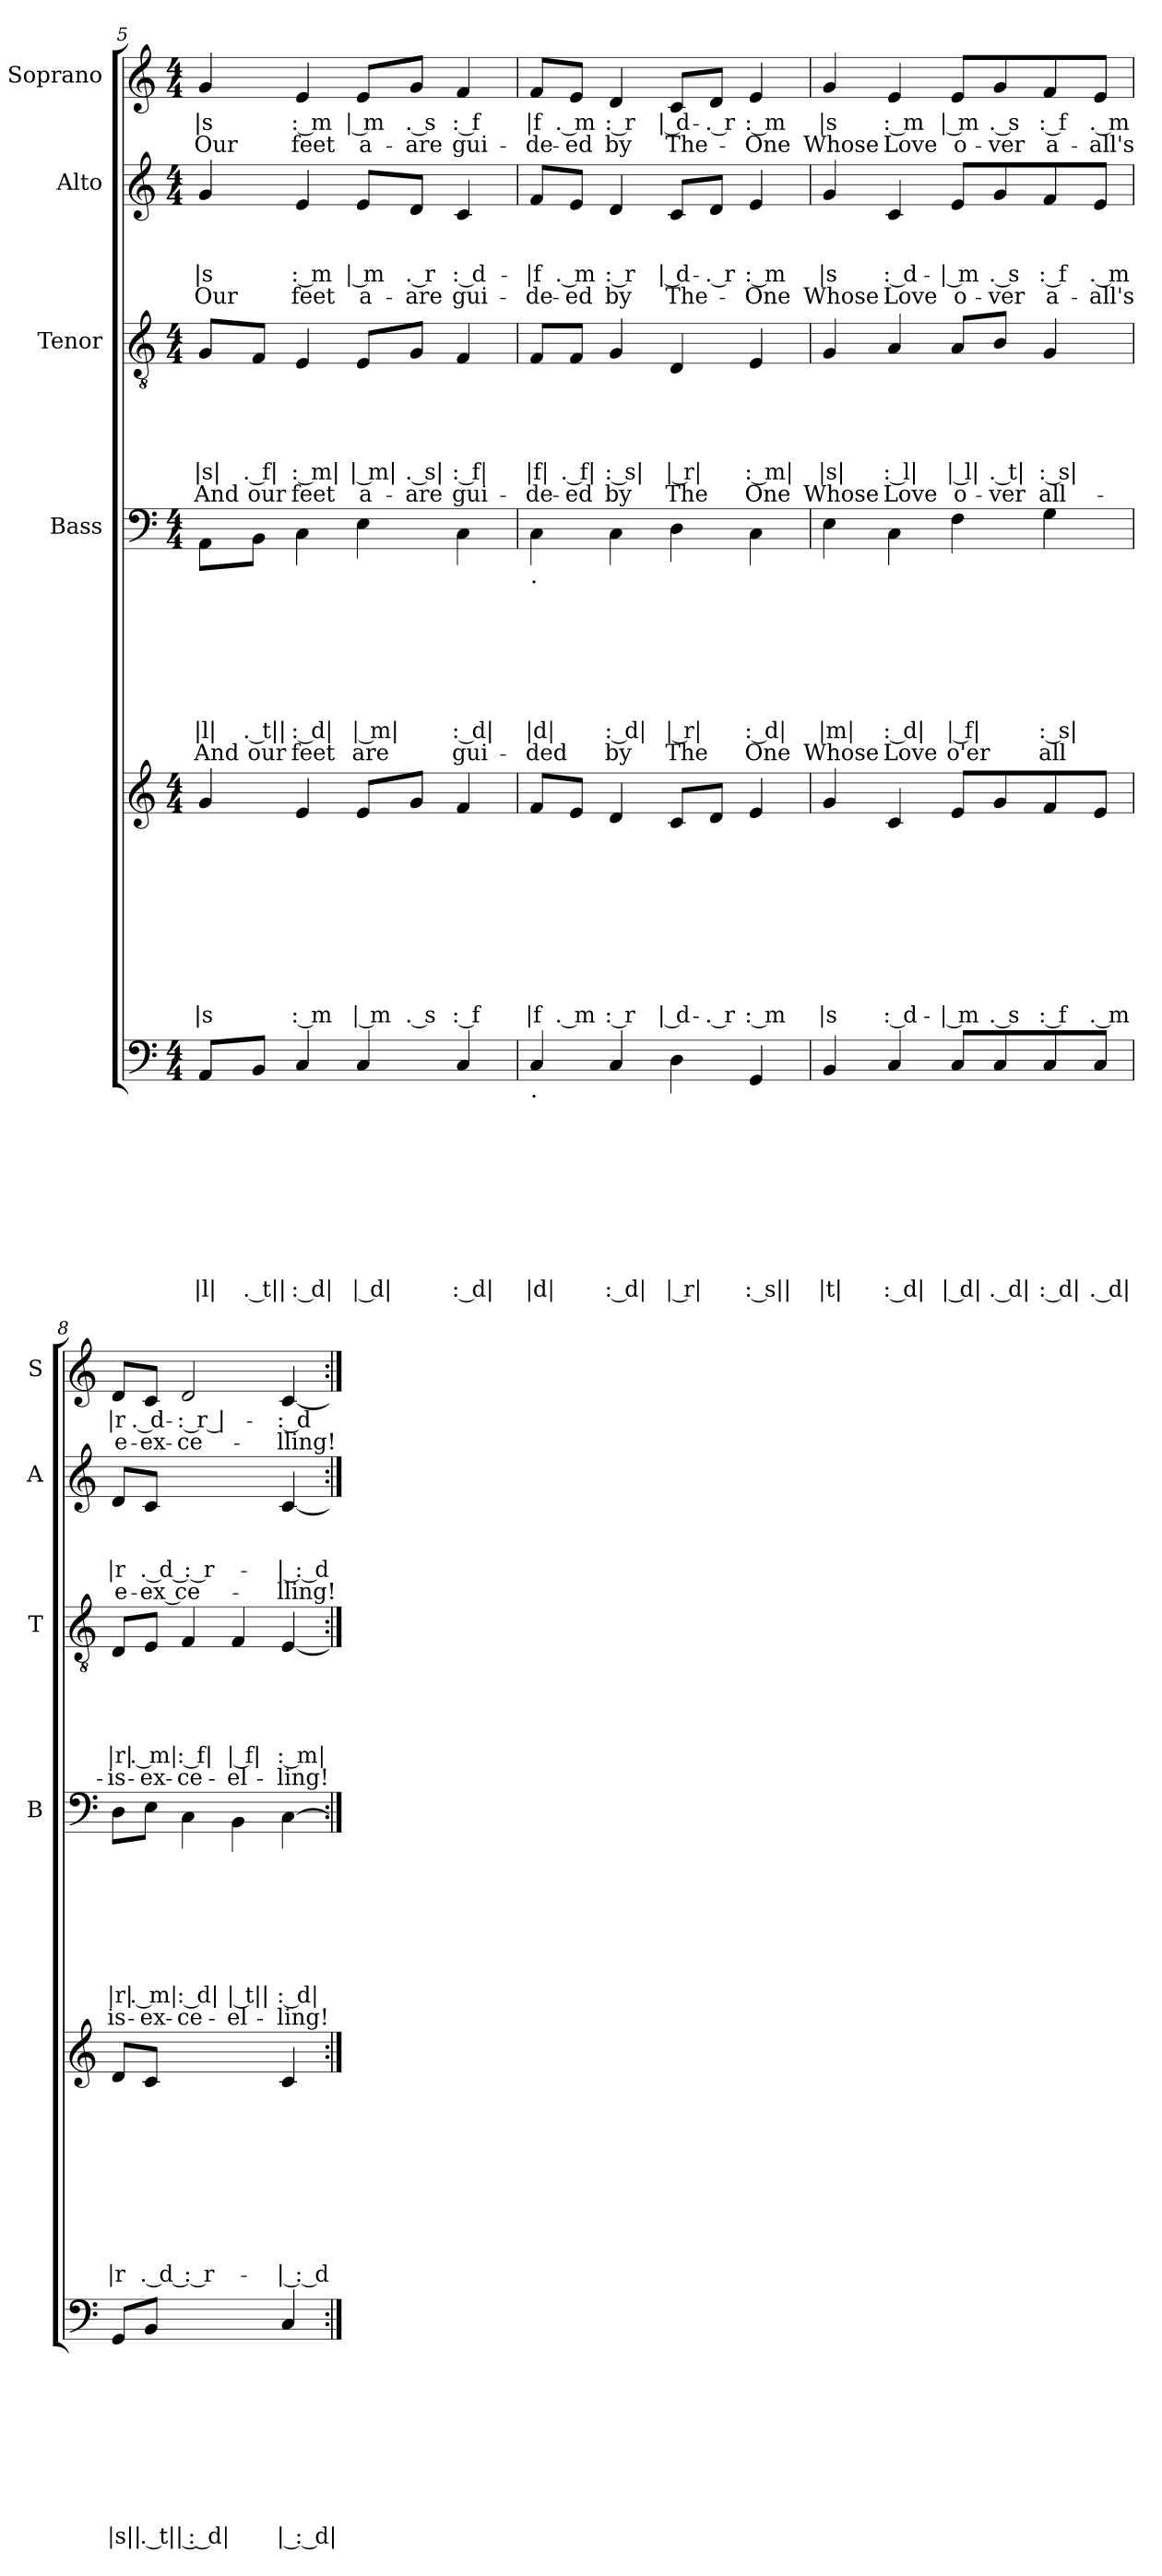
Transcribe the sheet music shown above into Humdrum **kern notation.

**kern	**text	**text	**text	**text	**text	**text	**text	**text	**text	**kern	**text	**text	**text	**text	**text	**text	**text	**text	**text	**kern	**text	**text	**text	**text	**text	**text	**text	**text	**kern	**text	**text	**text	**text	**text	**text	**kern	**text	**text	**text	**text	**kern	**text	**text
*part5	*part5	*part5	*part5	*part5	*part5	*part5	*part5	*part5	*part5	*part5	*part5	*part5	*part5	*part5	*part5	*part5	*part5	*part5	*part5	*part4	*part4	*part4	*part4	*part4	*part4	*part4	*part4	*part4	*part3	*part3	*part3	*part3	*part3	*part3	*part3	*part2	*part2	*part2	*part2	*part2	*part1	*part1	*part1
*staff6	*staff6	*staff6	*staff6	*staff6	*staff6	*staff6	*staff6	*staff6	*staff6	*staff5	*staff5	*staff5	*staff5	*staff5	*staff5	*staff5	*staff5	*staff5	*staff5	*staff4	*staff4	*staff4	*staff4	*staff4	*staff4	*staff4	*staff4	*staff4	*staff3	*staff3	*staff3	*staff3	*staff3	*staff3	*staff3	*staff2	*staff2	*staff2	*staff2	*staff2	*staff1	*staff1	*staff1
*	*	*	*	*	*	*	*	*	*	*	*	*	*	*	*	*	*	*	*	*I"Bass	*	*	*	*	*	*	*	*	*I"Tenor	*	*	*	*	*	*	*I"Alto	*	*	*	*	*I"Soprano	*	*
*	*	*	*	*	*	*	*	*	*	*	*	*	*	*	*	*	*	*	*	*I'B	*	*	*	*	*	*	*	*	*I'T	*	*	*	*	*	*	*I'A	*	*	*	*	*I'S	*	*
*clefF4	*	*	*	*	*	*	*	*	*	*clefG2	*	*	*	*	*	*	*	*	*	*clefF4	*	*	*	*	*	*	*	*	*clefGv2	*	*	*	*	*	*	*clefG2	*	*	*	*	*clefG2	*	*
*k[]	*	*	*	*	*	*	*	*	*	*k[]	*	*	*	*	*	*	*	*	*	*k[]	*	*	*	*	*	*	*	*	*k[]	*	*	*	*	*	*	*k[]	*	*	*	*	*k[]	*	*
*C:	*	*	*	*	*	*	*	*	*	*C:	*	*	*	*	*	*	*	*	*	*C:	*	*	*	*	*	*	*	*	*C:	*	*	*	*	*	*	*C:	*	*	*	*	*C:	*	*
*M4/4	*	*	*	*	*	*	*	*	*	*M4/4	*	*	*	*	*	*	*	*	*	*M4/4	*	*	*	*	*	*	*	*	*M4/4	*	*	*	*	*	*	*M4/4	*	*	*	*	*M4/4	*	*
=5	=5	=5	=5	=5	=5	=5	=5	=5	=5	=5	=5	=5	=5	=5	=5	=5	=5	=5	=5	=5	=5	=5	=5	=5	=5	=5	=5	=5	=5	=5	=5	=5	=5	=5	=5	=5	=5	=5	=5	=5	=5	=5	=5
!	!	!	!	!	!	!	!	!	!LO:LY:b:rj	!	!	!	!	!	!	!	!	!	!LO:LY:b:rj	!	!	!	!	!	!	!	!LO:LY:b:rj	!LO:LY:b:rj	!	!	!	!	!	!LO:LY:b:rj	!LO:LY:b:rj	!	!	!	!LO:LY:b:rj	!LO:LY:b:rj	!	!LO:LY:b:rj	!LO:LY:b:rj
8AA/L	.	.	.	.	.	.	.	.	|l|	4g/	.	.	.	.	.	.	.	.	|s	8AA\L	.	.	.	.	.	.	-|l|	And	8G/L	.	.	.	.	-|s|	And	4g/	.	.	-|s	Our	4g/	-|s	Our
!	!	!	!	!	!	!	!	!	!LO:LY:b:rj	!	!	!	!	!	!	!	!	!	!	!	!	!	!	!	!	!	!LO:LY:b:rj	!LO:LY:b:rj	!	!	!	!	!	!LO:LY:b:rj	!LO:LY:b:rj	!	!	!	!	!	!	!	!
8BB/J	.	.	.	.	.	.	.	.	. t||	.	.	.	.	.	.	.	.	.	.	8BB\J	.	.	.	.	.	.	. t||	our	8F/J	.	.	.	.	. f|	our	.	.	.	.	.	.	.	.
!	!	!	!	!	!	!	!	!	!LO:LY:b:rj	!	!	!	!	!	!	!	!	!	!LO:LY:b:rj	!	!	!	!	!	!	!	!LO:LY:b:rj	!LO:LY:b:rj	!	!	!	!	!	!LO:LY:b:rj	!LO:LY:b:rj	!	!	!	!LO:LY:b:rj	!LO:LY:b:rj	!	!LO:LY:b:rj	!LO:LY:b:rj
4C/	.	.	.	.	.	.	.	.	: d|	4e/	.	.	.	.	.	.	.	.	: m	4C\	.	.	.	.	.	.	: d|	feet	4E/	.	.	.	.	: m|	feet	4e/	.	.	: m	feet	4e/	: m	feet
!	!	!	!	!	!	!	!	!	!LO:LY:b:rj	!	!	!	!	!	!	!	!	!	!LO:LY:b:rj	!	!	!	!	!	!	!	!LO:LY:b:rj	!LO:LY:b:rj	!	!	!	!	!	!LO:LY:b:rj	!LO:LY:b:rj	!	!	!	!LO:LY:b:rj	!LO:LY:b:rj	!	!LO:LY:b:rj	!LO:LY:b:rj
4C/	.	.	.	.	.	.	.	.	| d|	8e/L	.	.	.	.	.	.	.	.	| m	4E\	.	.	.	.	.	.	| m|	are	8E/L	.	.	.	.	| m|	a-	8e/L	.	.	| m	a-	8e/L	| m	a-
!	!	!	!	!	!	!	!	!	!	!	!	!	!	!	!	!	!	!	!LO:LY:b:rj	!	!	!	!	!	!	!	!	!	!	!	!	!	!	!LO:LY:b:rj	!LO:LY:b:rj	!	!	!	!LO:LY:b:rj	!LO:LY:b:rj	!	!LO:LY:b:rj	!LO:LY:b:rj
.	.	.	.	.	.	.	.	.	.	8g/J	.	.	.	.	.	.	.	.	. s	.	.	.	.	.	.	.	.	.	8G/J	.	.	.	.	. s|	-are	8d/J	.	.	. r	-are	8g/J	. s	-are
!	!	!	!	!	!	!	!	!	!LO:LY:b:rj	!	!	!	!	!	!	!	!	!	!LO:LY:b:rj	!	!	!	!	!	!	!	!LO:LY:b:rj	!LO:LY:b:rj	!	!	!	!	!	!LO:LY:b:rj	!LO:LY:b:rj	!	!	!	!LO:LY:b:rj	!LO:LY:b:rj	!	!LO:LY:b:rj	!LO:LY:b:rj
4C/	.	.	.	.	.	.	.	.	: d|	4f/	.	.	.	.	.	.	.	.	: f	4C\	.	.	.	.	.	.	: d|	gui-	4F/	.	.	.	.	: f|	gui-	4c/	.	.	: d-	gui-	4f/	: f	gui-
!!LO:LB:g=z
=6	=6	=6	=6	=6	=6	=6	=6	=6	=6	=6	=6	=6	=6	=6	=6	=6	=6	=6	=6	=6	=6	=6	=6	=6	=6	=6	=6	=6	=6	=6	=6	=6	=6	=6	=6	=6	=6	=6	=6	=6	=6	=6	=6
!	!	!	!	!	!	!	!	!	!	!	!	!	!	!	!	!	!	!	!	!LO:TX:b:t=.	!	!	!	!	!	!	!	!	!	!	!	!	!	!	!	!	!	!	!	!	!	!	!
!LO:TX:b:t=.	!	!	!	!	!	!	!	!	!	!	!	!	!	!	!	!	!	!	!	!	!	!	!	!	!	!	!	!	!	!	!	!	!	!	!	!	!	!	!	!	!	!	!
!	!	!	!	!	!	!	!	!	!LO:LY:b:rj	!	!	!	!	!	!	!	!	!	!LO:LY:b:rj	!	!	!	!	!	!	!	!LO:LY:b:rj	!LO:LY:b:rj	!	!	!	!	!	!LO:LY:b:rj	!LO:LY:b:rj	!	!	!	!LO:LY:b:rj	!LO:LY:b:rj	!	!LO:LY:b:rj	!LO:LY:b:rj
4C/	.	.	.	.	.	.	.	.	|d|	8f/L	.	.	.	.	.	.	.	.	|f	4C\	.	.	.	.	.	.	|d|	-ded	8F/L	.	.	.	.	|f|	-de-	8f/L	.	.	-|f	-de-	8f/L	|f	-de-
!	!	!	!	!	!	!	!	!	!	!	!	!	!	!	!	!	!	!	!LO:LY:b:rj	!	!	!	!	!	!	!	!	!	!	!	!	!	!	!LO:LY:b:rj	!LO:LY:b:rj	!	!	!	!LO:LY:b:rj	!LO:LY:b:rj	!	!LO:LY:b:rj	!LO:LY:b:rj
.	.	.	.	.	.	.	.	.	.	8e/J	.	.	.	.	.	.	.	.	. m	.	.	.	.	.	.	.	.	.	8F/J	.	.	.	.	. f|	-ed	8e/J	.	.	. m	-ed	8e/J	. m	-ed
!	!	!	!	!	!	!	!	!	!LO:LY:b:rj	!	!	!	!	!	!	!	!	!	!LO:LY:b:rj	!	!	!	!	!	!	!	!LO:LY:b:rj	!LO:LY:b:rj	!	!	!	!	!	!LO:LY:b:rj	!LO:LY:b:rj	!	!	!	!LO:LY:b:rj	!LO:LY:b:rj	!	!LO:LY:b:rj	!LO:LY:b:rj
4C/	.	.	.	.	.	.	.	.	: d|	4d/	.	.	.	.	.	.	.	.	: r	4C\	.	.	.	.	.	.	: d|	by	4G/	.	.	.	.	: s|	by	4d/	.	.	: r	by	4d/	: r	by
!	!	!	!	!	!	!	!	!	!LO:LY:b:rj	!	!	!	!	!	!	!	!	!	!LO:LY:b:rj	!	!	!	!	!	!	!	!LO:LY:b:rj	!LO:LY:b:rj	!	!	!	!	!	!LO:LY:b:rj	!LO:LY:b:rj	!	!	!	!LO:LY:b:rj	!LO:LY:b:rj	!	!LO:LY:b:rj	!LO:LY:b:rj
4D\	.	.	.	.	.	.	.	.	| r|	8c/L	.	.	.	.	.	.	.	.	| d-	4D\	.	.	.	.	.	.	| r|	The	4D/	.	.	.	.	| r|	The	8c/L	.	.	| d-	The-	8c/L	| d-	The-
!	!	!	!	!	!	!	!	!	!	!	!	!	!	!	!	!	!	!	!LO:LY:b:rj	!	!	!	!	!	!	!	!	!	!	!	!	!	!	!	!	!	!	!	!LO:LY:b:rj	!	!	!LO:LY:b:rj	!
.	.	.	.	.	.	.	.	.	.	8d/J	.	.	.	.	.	.	.	.	-. r	.	.	.	.	.	.	.	.	.	.	.	.	.	.	.	.	8d/J	.	.	-. r	.	8d/J	-. r	.
!	!	!	!	!	!	!	!	!	!LO:LY:b:rj	!	!	!	!	!	!	!	!	!	!LO:LY:b:rj	!	!	!	!	!	!	!	!LO:LY:b:rj	!LO:LY:b:rj	!	!	!	!	!	!LO:LY:b:rj	!LO:LY:b:rj	!	!	!	!LO:LY:b:rj	!LO:LY:b:rj	!	!LO:LY:b:rj	!LO:LY:b:rj
4GG/	.	.	.	.	.	.	.	.	: s||	4e/	.	.	.	.	.	.	.	.	: m	4C\	.	.	.	.	.	.	: d|	One	4E/	.	.	.	.	: m|	One	4e/	.	.	: m	-One	4e/	: m	-One
=7	=7	=7	=7	=7	=7	=7	=7	=7	=7	=7	=7	=7	=7	=7	=7	=7	=7	=7	=7	=7	=7	=7	=7	=7	=7	=7	=7	=7	=7	=7	=7	=7	=7	=7	=7	=7	=7	=7	=7	=7	=7	=7	=7
!	!	!	!	!	!	!	!	!	!LO:LY:b:rj	!	!	!	!	!	!	!	!	!	!LO:LY:b:rj	!	!	!	!	!	!	!	!LO:LY:b:rj	!LO:LY:b:rj	!	!	!	!	!	!LO:LY:b:rj	!LO:LY:b:rj	!	!	!	!LO:LY:b:rj	!LO:LY:b:rj	!	!LO:LY:b:rj	!LO:LY:b:rj
4BB/	.	.	.	.	.	.	.	.	|t|	4g/	.	.	.	.	.	.	.	.	|s	4E\	.	.	.	.	.	.	|m|	Whose	4G/	.	.	.	.	|s|	Whose	4g/	.	.	|s	Whose	4g/	|s	Whose
!	!	!	!	!	!	!	!	!	!LO:LY:b:rj	!	!	!	!	!	!	!	!	!	!LO:LY:b:rj	!	!	!	!	!	!	!	!LO:LY:b:rj	!LO:LY:b:rj	!	!	!	!	!	!LO:LY:b:rj	!LO:LY:b:rj	!	!	!	!LO:LY:b:rj	!LO:LY:b:rj	!	!LO:LY:b:rj	!LO:LY:b:rj
4C/	.	.	.	.	.	.	.	.	: d|	4c/	.	.	.	.	.	.	.	.	: d-	4C\	.	.	.	.	.	.	: d|	Love	4A/	.	.	.	.	: l|	Love	4c/	.	.	: d-	Love	4e/	: m	Love
!	!	!	!	!	!	!	!	!	!LO:LY:b:rj	!	!	!	!	!	!	!	!	!	!LO:LY:b:rj	!	!	!	!	!	!	!	!LO:LY:b:rj	!LO:LY:b:rj	!	!	!	!	!	!LO:LY:b:rj	!LO:LY:b:rj	!	!	!	!LO:LY:b:rj	!LO:LY:b:rj	!	!LO:LY:b:rj	!LO:LY:b:rj
8C/L	.	.	.	.	.	.	.	.	| d|	8e/L	.	.	.	.	.	.	.	.	-| m	4F\	.	.	.	.	.	.	| f|	o'er	8A/L	.	.	.	.	| l|	o-	8e/L	.	.	-| m	o-	8e/L	| m	o-
!	!	!	!	!	!	!	!	!	!LO:LY:b:rj	!	!	!	!	!	!	!	!	!	!LO:LY:b:rj	!	!	!	!	!	!	!	!	!	!	!	!	!	!	!LO:LY:b:rj	!LO:LY:b:rj	!	!	!	!LO:LY:b:rj	!LO:LY:b:rj	!	!LO:LY:b:rj	!LO:LY:b:rj
8C/	.	.	.	.	.	.	.	.	. d|	8g/	.	.	.	.	.	.	.	.	. s	.	.	.	.	.	.	.	.	.	8B/J	.	.	.	.	. t|	-ver	8g/	.	.	. s	-ver	8g/	. s	-ver
!	!	!	!	!	!	!	!	!	!LO:LY:b:rj	!	!	!	!	!	!	!	!	!	!LO:LY:b:rj	!	!	!	!	!	!	!	!LO:LY:b:rj	!LO:LY:b:rj	!	!	!	!	!	!LO:LY:b:rj	!LO:LY:b:rj	!	!	!	!LO:LY:b:rj	!LO:LY:b:rj	!	!LO:LY:b:rj	!LO:LY:b:rj
8C/	.	.	.	.	.	.	.	.	: d|	8f/	.	.	.	.	.	.	.	.	: f	4G\	.	.	.	.	.	.	: s|	all	4G/	.	.	.	.	: s|	all-	8f/	.	.	: f	a-	8f/	: f	a-
!	!	!	!	!	!	!	!	!	!LO:LY:b:rj	!	!	!	!	!	!	!	!	!	!LO:LY:b:rj	!	!	!	!	!	!	!	!	!	!	!	!	!	!	!	!	!	!	!	!LO:LY:b:rj	!LO:LY:b:rj	!	!LO:LY:b:rj	!LO:LY:b:rj
8C/J	.	.	.	.	.	.	.	.	. d|	8e/J	.	.	.	.	.	.	.	.	. m	.	.	.	.	.	.	.	.	.	.	.	.	.	.	.	.	8e/J	.	.	. m	-all's	8e/J	. m	-all's
=8	=8	=8	=8	=8	=8	=8	=8	=8	=8	=8	=8	=8	=8	=8	=8	=8	=8	=8	=8	=8	=8	=8	=8	=8	=8	=8	=8	=8	=8	=8	=8	=8	=8	=8	=8	=8	=8	=8	=8	=8	=8	=8	=8
!	!	!	!	!	!	!	!	!	!LO:LY:b:rj	!	!	!	!	!	!	!	!	!	!LO:LY:b:rj	!	!	!	!	!	!	!	!LO:LY:b:rj	!LO:LY:b:rj	!	!	!	!	!	!LO:LY:b:rj	!LO:LY:b:rj	!	!	!	!LO:LY:b:rj	!LO:LY:b:rj	!	!LO:LY:b:rj	!LO:LY:b:rj
8GG/L	.	.	.	.	.	.	.	.	-|s||	8d/L	.	.	.	.	.	.	.	.	|r	8D\L	.	.	.	.	.	.	|r|	is-	8D/L	.	.	.	.	|r|	-is-	8d/L	.	.	|r	e-	8d/L	|r	e-
!	!	!	!	!	!	!	!	!	!LO:LY:b:rj	!	!	!	!	!	!	!	!	!	!LO:LY:b:rj	!	!	!	!	!	!	!	!LO:LY:b:rj	!LO:LY:b:rj	!	!	!	!	!	!LO:LY:b:rj	!LO:LY:b:rj	!	!	!	!LO:LY:b:rj	!LO:LY:b:rj	!	!LO:LY:b:rj	!LO:LY:b:rj
8BB/J	.	.	.	.	.	.	.	.	. t|| : d|	8c/J	.	.	.	.	.	.	.	.	. d : r-	8E\J	.	.	.	.	.	.	. m|	-ex-	8E/J	.	.	.	.	. m|	-ex-	8c/J	.	.	. d : r-	-ex ce-	8c/J	. d-	-ex-
!	!	!	!	!	!	!	!	!	!	!	!	!	!	!	!	!	!	!	!	!	!	!	!	!	!	!	!LO:LY:b:rj	!LO:LY:b:rj	!	!	!	!	!	!LO:LY:b:rj	!LO:LY:b:rj	!	!	!	!	!	!	!LO:LY:b:rj	!LO:LY:b:rj
2ryy	.	.	.	.	.	.	.	.	.	2ryy	.	.	.	.	.	.	.	.	.	4C\	.	.	.	.	.	.	: d|	-ce-	4F/	.	.	.	.	: f|	-ce-	2ryy	.	.	.	.	2d/	-: r |-	-ce-
!	!	!	!	!	!	!	!	!	!	!	!	!	!	!	!	!	!	!	!	!	!	!	!	!	!	!	!LO:LY:b:rj	!LO:LY:b:rj	!	!	!	!	!	!LO:LY:b:rj	!LO:LY:b:rj	!	!	!	!	!	!	!	!
.	.	.	.	.	.	.	.	.	.	.	.	.	.	.	.	.	.	.	.	4BB\	.	.	.	.	.	.	| t||	-el-	4F/	.	.	.	.	| f|	-el-	.	.	.	.	.	.	.	.
!	!	!	!	!	!	!	!	!	!LO:LY:b:rj	!	!	!	!	!	!	!	!	!	!LO:LY:b:rj	!	!	!	!	!	!	!	!LO:LY:b:rj	!LO:LY:b:rj	!	!	!	!	!	!LO:LY:b:rj	!LO:LY:b:rj	!	!	!	!LO:LY:b:rj	!LO:LY:b:rj	!	!LO:LY:b:rj	!LO:LY:b:rj
4C/	.	.	.	.	.	.	.	.	| : d|-	4c/	.	.	.	.	.	.	.	.	-| : d-	[>4C\	.	.	.	.	.	.	: d|	-ling!	[<4E/	.	.	.	.	: m|	-ling!	[<4c/	.	.	-| : d-	-lling!	[<4c/	-: d-	-lling!
=:|!	=:|!	=:|!	=:|!	=:|!	=:|!	=:|!	=:|!	=:|!	=:|!	=:|!	=:|!	=:|!	=:|!	=:|!	=:|!	=:|!	=:|!	=:|!	=:|!	=:|!	=:|!	=:|!	=:|!	=:|!	=:|!	=:|!	=:|!	=:|!	=:|!	=:|!	=:|!	=:|!	=:|!	=:|!	=:|!	=:|!	=:|!	=:|!	=:|!	=:|!	=:|!	=:|!	=:|!
*-	*-	*-	*-	*-	*-	*-	*-	*-	*-	*-	*-	*-	*-	*-	*-	*-	*-	*-	*-	*-	*-	*-	*-	*-	*-	*-	*-	*-	*-	*-	*-	*-	*-	*-	*-	*-	*-	*-	*-	*-	*-	*-	*-
